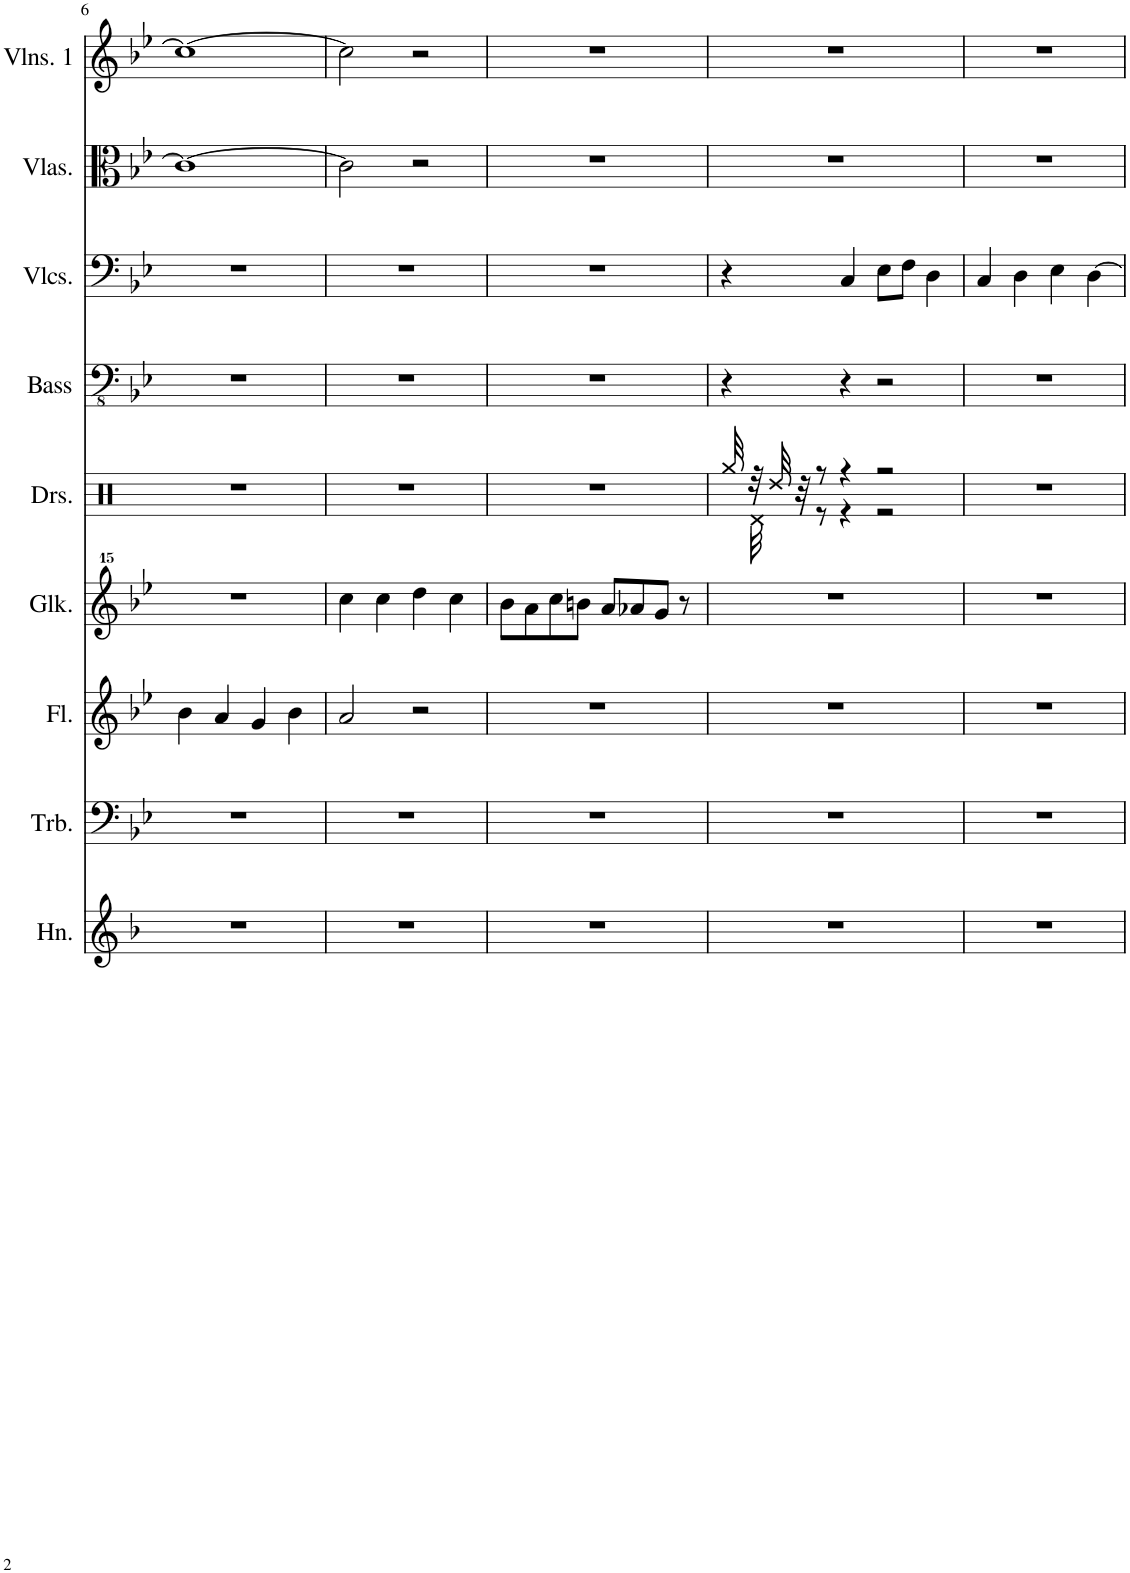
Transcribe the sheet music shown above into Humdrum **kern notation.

**kern	**kern	**kern	**kern	**kern	**kern	**kern	**kern	**kern
*part9	*part8	*part7	*part6	*part5	*part4	*part3	*part2	*part1
*staff9	*staff8	*staff7	*staff6	*staff5	*staff4	*staff3	*staff2	*staff1
*I"Horn	*I"Trombone	*I"Flute	*I"Glockenspiel	*I"Drumset	*I"Acoustic Bass	*I"Violoncellos	*I"Violas	*I"Violins 1
*I'Hn.	*I'Trb.	*I'Fl.	*I'Glk.	*I'Drs.	*I'Bass	*I'Vlcs.	*I'Vlas.	*I'Vlns. 1
!!LO:PB:g=z
*clefG2	*clefF4	*clefG2	*clefG^^2	*clefX	*clefFv4	*clefF4	*clefC3	*clefG2
*Trd4c7	*	*	*	*	*	*	*	*
*k[b-]	*k[b-e-]	*k[b-e-]	*k[b-e-]	*k[]	*k[b-e-]	*k[b-e-]	*k[b-e-]	*k[b-e-]
*M4/4	*M4/4	*M4/4	*M4/4	*M4/4	*M4/4	*M4/4	*M4/4	*M4/4
=6	=6	=6	=6	=6	=6	=6	=6	=6
1r	1r	4b-\	1r	1r	1r	1r	1c_	1cc_
.	.	4a/	.	.	.	.	.	.
.	.	4g/	.	.	.	.	.	.
.	.	4b-\	.	.	.	.	.	.
=7	=7	=7	=7	=7	=7	=7	=7	=7
1r	1r	2a/	4cccc\	1r	1r	1r	2c\]	2cc\]
.	.	.	4cccc\	.	.	.	.	.
.	.	2r	4dddd\	.	.	.	2r	2r
.	.	.	4cccc\	.	.	.	.	.
=8	=8	=8	=8	=8	=8	=8	=8	=8
1r	1r	1r	8bbb-\L	1r	1r	1r	1r	1r
.	.	.	8aaa\	.	.	.	.	.
.	.	.	8cccc\	.	.	.	.	.
.	.	.	8bbbn\J	.	.	.	.	.
.	.	.	8aaa/L	.	.	.	.	.
.	.	.	8aaa-X/	.	.	.	.	.
.	.	.	8ggg/J	.	.	.	.	.
.	.	.	8r	.	.	.	.	.
=9	=9	=9	=9	=9	=9	=9	=9	=9
*	*	*	*	*^	*	*	*	*
1r	1r	1r	1r	32Rgg/	32ryy	4r	4r	1r	1r
.	.	.	.	32r	32Rd\	.	.	.	.
.	.	.	.	32Rdd/	16ryy	.	.	.	.
.	.	.	.	32r	.	.	.	.	.
.	.	.	.	8r	8r	.	.	.	.
.	.	.	.	4r	4r	4r	4C/	.	.
.	.	.	.	2r	2r	2r	8E-\L	.	.
.	.	.	.	.	.	.	8F\J	.	.
.	.	.	.	.	.	.	4D\	.	.
*	*	*	*	*v	*v	*	*	*	*
=10	=10	=10	=10	=10	=10	=10	=10	=10
1r	1r	1r	1r	1r	1r	4C/	1r	1r
.	.	.	.	.	.	4D\	.	.
.	.	.	.	.	.	4E-\	.	.
.	.	.	.	.	.	[4D\	.	.
=	=	=	=	=	=	=	=	=
*-	*-	*-	*-	*-	*-	*-	*-	*-
